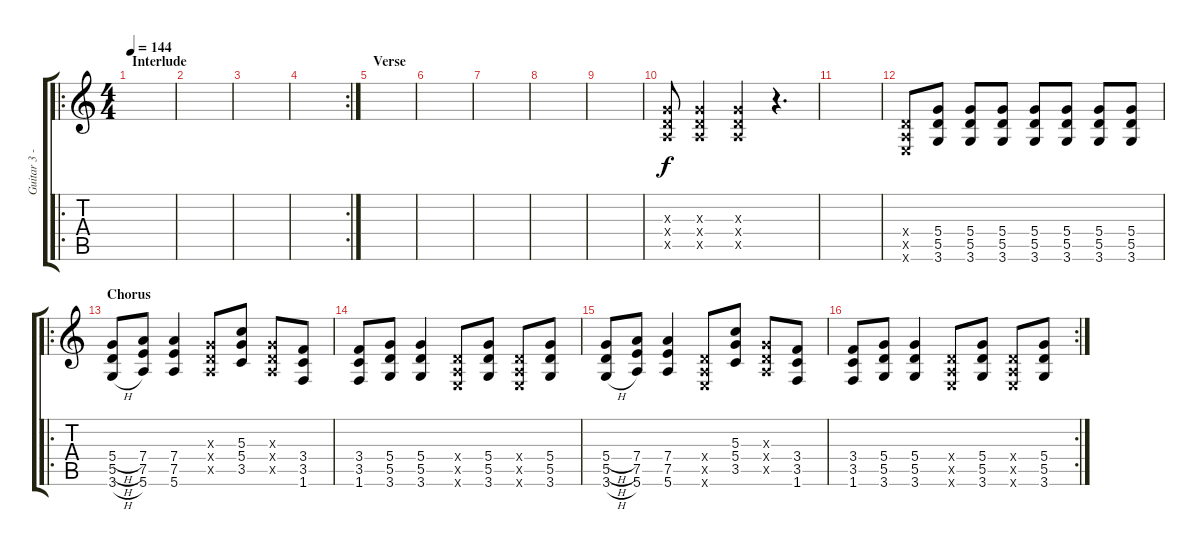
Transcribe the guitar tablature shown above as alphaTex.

\track ("Guitar 3 - Distortion" "Guitar 3 -") {instrument overdrivenguitar}
\staff {score tabs}
\tuning (E4 B3 G3 D3 A2 E2) {hide}
\ro
\ts (4 4)
\section ("" "Interlude")
\tempo 144
\clef g2
\ks c
|
|
|
\rc 2
|
\section ("" "Verse")
|
|
|
|
|
(0.3{x} 0.4{x} 0.5{x}).8 (0.3{x} 0.4{x} 0.5{x}).4 (0.3{x} 0.4{x} 0.5{x}).4 r.4{d} |
|
(0.4{x} 0.5{x} 0.6{x}).8 (5.4 5.5 3.6).8 (5.4 5.5 3.6).8 (5.4 5.5 3.6).8 (5.4 5.5 3.6).8 (5.4 5.5 3.6).8 (5.4 5.5 3.6).8 (5.4 5.5 3.6).8 |
\ro
\section ("" "Chorus")
(5.4{h} 5.5{h} 3.6{h}).8 (7.4 7.5 5.6).8 (7.4 7.5 5.6).4 (0.3{x} 0.4{x} 0.5{x}).8 (5.3 5.4 3.5).8 (0.3{x} 0.4{x} 0.5{x}).8 (3.4 3.5 1.6).8 |
(3.4 3.5 1.6).8 (5.4 5.5 3.6).8 (5.4 5.5 3.6).4 (0.4{x} 0.5{x} 0.6{x}).8 (5.4 5.5 3.6).8 (0.4{x} 0.5{x} 0.6{x}).8 (5.4 5.5 3.6).8 |
(5.4{h} 5.5{h} 3.6{h}).8 (7.4 7.5 5.6).8 (7.4 7.5 5.6).4 (0.4{x} 0.5{x} 0.6{x}).8 (5.3 5.4 3.5).8 (0.3{x} 0.4{x} 0.5{x}).8 (3.4 3.5 1.6).8 |
\rc 2
(3.4 3.5 1.6).8 (5.4 5.5 3.6).8 (5.4 5.5 3.6).4 (0.4{x} 0.5{x} 0.6{x}).8 (5.4 5.5 3.6).8 (0.4{x} 0.5{x} 0.6{x}).8 (5.4 5.5 3.6).8
